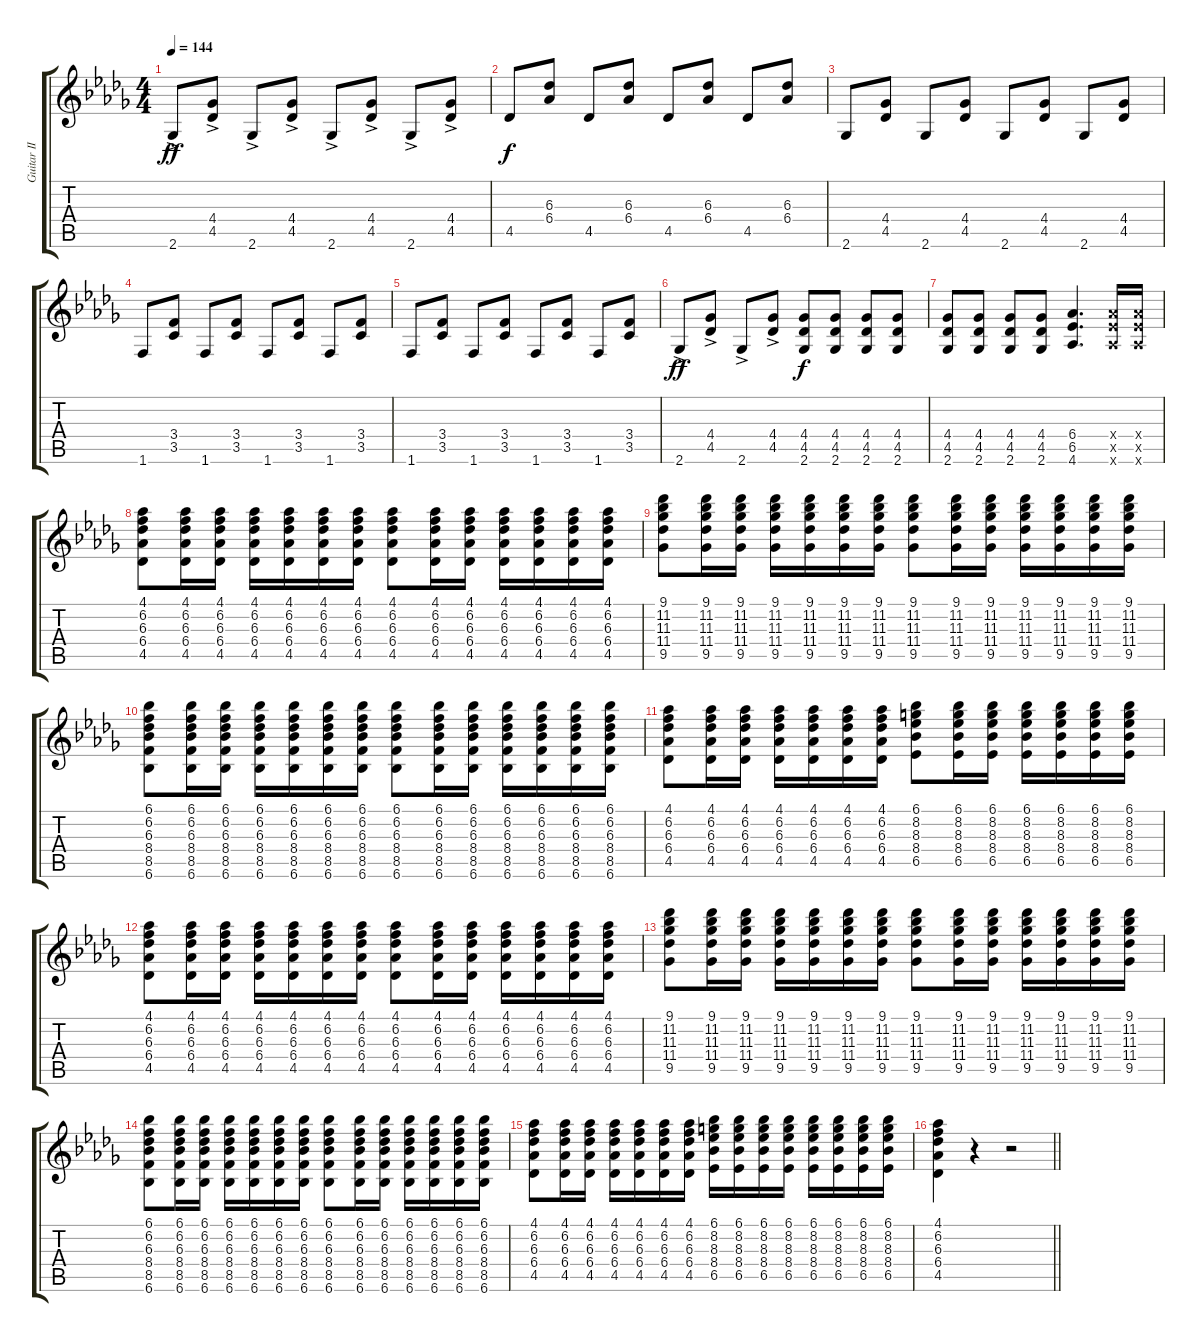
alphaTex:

\track ("Guitar II" "Guitar II") {instrument distortionguitar}
\staff {score tabs}
\tuning (E4 B3 G3 D3 A2 E2) {hide}
\ts (4 4)
\tempo 144
\clef g2
\ks db
2.6{ac}.8{dy ff} (4.4{ac} 4.5{ac}).8 2.6{ac}.8 (4.4{ac} 4.5{ac}).8 2.6{ac}.8 (4.4{ac} 4.5{ac}).8 2.6{ac}.8 (4.4{ac} 4.5{ac}).8 |
4.5.8{dy f} (6.3 6.4).8 4.5.8 (6.3 6.4).8 4.5.8 (6.3 6.4).8 4.5.8 (6.3 6.4).8 |
2.6.8 (4.4 4.5).8 2.6.8 (4.4 4.5).8 2.6.8 (4.4 4.5).8 2.6.8 (4.4 4.5).8 |
1.6.8 (3.4 3.5).8 1.6.8 (3.4 3.5).8 1.6.8 (3.4 3.5).8 1.6.8 (3.4 3.5).8 |
1.6.8 (3.4 3.5).8 1.6.8 (3.4 3.5).8 1.6.8 (3.4 3.5).8 1.6.8 (3.4 3.5).8 |
2.6{ac}.8{dy ff} (4.4{ac} 4.5{ac}).8 2.6{ac}.8 (4.4{ac} 4.5{ac}).8 (4.4 4.5 2.6).8{dy f} (4.4 4.5 2.6).8 (4.4 4.5 2.6).8 (4.4 4.5 2.6).8 |
(4.4 4.5 2.6).8 (4.4 4.5 2.6).8 (4.4 4.5 2.6).8 (4.4 4.5 2.6).8 (6.4 6.5 4.6).4{d} (6.4{x} 6.5{x} 4.6{x}).16 (6.4{x} 6.5{x} 4.6{x}).16 |
(4.1 6.2 6.3 6.4 4.5).8 (4.1 6.2 6.3 6.4 4.5).16 (4.1 6.2 6.3 6.4 4.5).16 (4.1 6.2 6.3 6.4 4.5).16 (4.1 6.2 6.3 6.4 4.5).16 (4.1 6.2 6.3 6.4 4.5).16 (4.1 6.2 6.3 6.4 4.5).16 (4.1 6.2 6.3 6.4 4.5).8 (4.1 6.2 6.3 6.4 4.5).16 (4.1 6.2 6.3 6.4 4.5).16 (4.1 6.2 6.3 6.4 4.5).16 (4.1 6.2 6.3 6.4 4.5).16 (4.1 6.2 6.3 6.4 4.5).16 (4.1 6.2 6.3 6.4 4.5).16 |
(9.1 11.2 11.3 11.4 9.5).8 (9.1 11.2 11.3 11.4 9.5).16 (9.1 11.2 11.3 11.4 9.5).16 (9.1 11.2 11.3 11.4 9.5).16 (9.1 11.2 11.3 11.4 9.5).16 (9.1 11.2 11.3 11.4 9.5).16 (9.1 11.2 11.3 11.4 9.5).16 (9.1 11.2 11.3 11.4 9.5).8 (9.1 11.2 11.3 11.4 9.5).16 (9.1 11.2 11.3 11.4 9.5).16 (9.1 11.2 11.3 11.4 9.5).16 (9.1 11.2 11.3 11.4 9.5).16 (9.1 11.2 11.3 11.4 9.5).16 (9.1 11.2 11.3 11.4 9.5).16 |
(6.1 6.2 6.3 8.4 8.5 6.6).8 (6.1 6.2 6.3 8.4 8.5 6.6).16 (6.1 6.2 6.3 8.4 8.5 6.6).16 (6.1 6.2 6.3 8.4 8.5 6.6).16 (6.1 6.2 6.3 8.4 8.5 6.6).16 (6.1 6.2 6.3 8.4 8.5 6.6).16 (6.1 6.2 6.3 8.4 8.5 6.6).16 (6.1 6.2 6.3 8.4 8.5 6.6).8 (6.1 6.2 6.3 8.4 8.5 6.6).16 (6.1 6.2 6.3 8.4 8.5 6.6).16 (6.1 6.2 6.3 8.4 8.5 6.6).16 (6.1 6.2 6.3 8.4 8.5 6.6).16 (6.1 6.2 6.3 8.4 8.5 6.6).16 (6.1 6.2 6.3 8.4 8.5 6.6).16 |
(4.1 6.2 6.3 6.4 4.5).8 (4.1 6.2 6.3 6.4 4.5).16 (4.1 6.2 6.3 6.4 4.5).16 (4.1 6.2 6.3 6.4 4.5).16 (4.1 6.2 6.3 6.4 4.5).16 (4.1 6.2 6.3 6.4 4.5).16 (4.1 6.2 6.3 6.4 4.5).16 (6.1 8.2 8.3 8.4 6.5).8 (6.1 8.2 8.3 8.4 6.5).16 (6.1 8.2 8.3 8.4 6.5).16 (6.1 8.2 8.3 8.4 6.5).16 (6.1 8.2 8.3 8.4 6.5).16 (6.1 8.2 8.3 8.4 6.5).16 (6.1 8.2 8.3 8.4 6.5).16 |
(4.1 6.2 6.3 6.4 4.5).8 (4.1 6.2 6.3 6.4 4.5).16 (4.1 6.2 6.3 6.4 4.5).16 (4.1 6.2 6.3 6.4 4.5).16 (4.1 6.2 6.3 6.4 4.5).16 (4.1 6.2 6.3 6.4 4.5).16 (4.1 6.2 6.3 6.4 4.5).16 (4.1 6.2 6.3 6.4 4.5).8 (4.1 6.2 6.3 6.4 4.5).16 (4.1 6.2 6.3 6.4 4.5).16 (4.1 6.2 6.3 6.4 4.5).16 (4.1 6.2 6.3 6.4 4.5).16 (4.1 6.2 6.3 6.4 4.5).16 (4.1 6.2 6.3 6.4 4.5).16 |
(9.1 11.2 11.3 11.4 9.5).8 (9.1 11.2 11.3 11.4 9.5).16 (9.1 11.2 11.3 11.4 9.5).16 (9.1 11.2 11.3 11.4 9.5).16 (9.1 11.2 11.3 11.4 9.5).16 (9.1 11.2 11.3 11.4 9.5).16 (9.1 11.2 11.3 11.4 9.5).16 (9.1 11.2 11.3 11.4 9.5).8 (9.1 11.2 11.3 11.4 9.5).16 (9.1 11.2 11.3 11.4 9.5).16 (9.1 11.2 11.3 11.4 9.5).16 (9.1 11.2 11.3 11.4 9.5).16 (9.1 11.2 11.3 11.4 9.5).16 (9.1 11.2 11.3 11.4 9.5).16 |
(6.1 6.2 6.3 8.4 8.5 6.6).8 (6.1 6.2 6.3 8.4 8.5 6.6).16 (6.1 6.2 6.3 8.4 8.5 6.6).16 (6.1 6.2 6.3 8.4 8.5 6.6).16 (6.1 6.2 6.3 8.4 8.5 6.6).16 (6.1 6.2 6.3 8.4 8.5 6.6).16 (6.1 6.2 6.3 8.4 8.5 6.6).16 (6.1 6.2 6.3 8.4 8.5 6.6).8 (6.1 6.2 6.3 8.4 8.5 6.6).16 (6.1 6.2 6.3 8.4 8.5 6.6).16 (6.1 6.2 6.3 8.4 8.5 6.6).16 (6.1 6.2 6.3 8.4 8.5 6.6).16 (6.1 6.2 6.3 8.4 8.5 6.6).16 (6.1 6.2 6.3 8.4 8.5 6.6).16 |
(4.1 6.2 6.3 6.4 4.5).8 (4.1 6.2 6.3 6.4 4.5).16 (4.1 6.2 6.3 6.4 4.5).16 (4.1 6.2 6.3 6.4 4.5).16 (4.1 6.2 6.3 6.4 4.5).16 (4.1 6.2 6.3 6.4 4.5).16 (4.1 6.2 6.3 6.4 4.5).16 (6.1 8.2 8.3 8.4 6.5).16 (6.1 8.2 8.3 8.4 6.5).16 (6.1 8.2 8.3 8.4 6.5).16 (6.1 8.2 8.3 8.4 6.5).16 (6.1 8.2 8.3 8.4 6.5).16 (6.1 8.2 8.3 8.4 6.5).16 (6.1 8.2 8.3 8.4 6.5).16 (6.1 8.2 8.3 8.4 6.5).16 |
\barLineRight lightlight
(4.1 6.2 6.3 6.4 4.5).4 r.4 r.2
